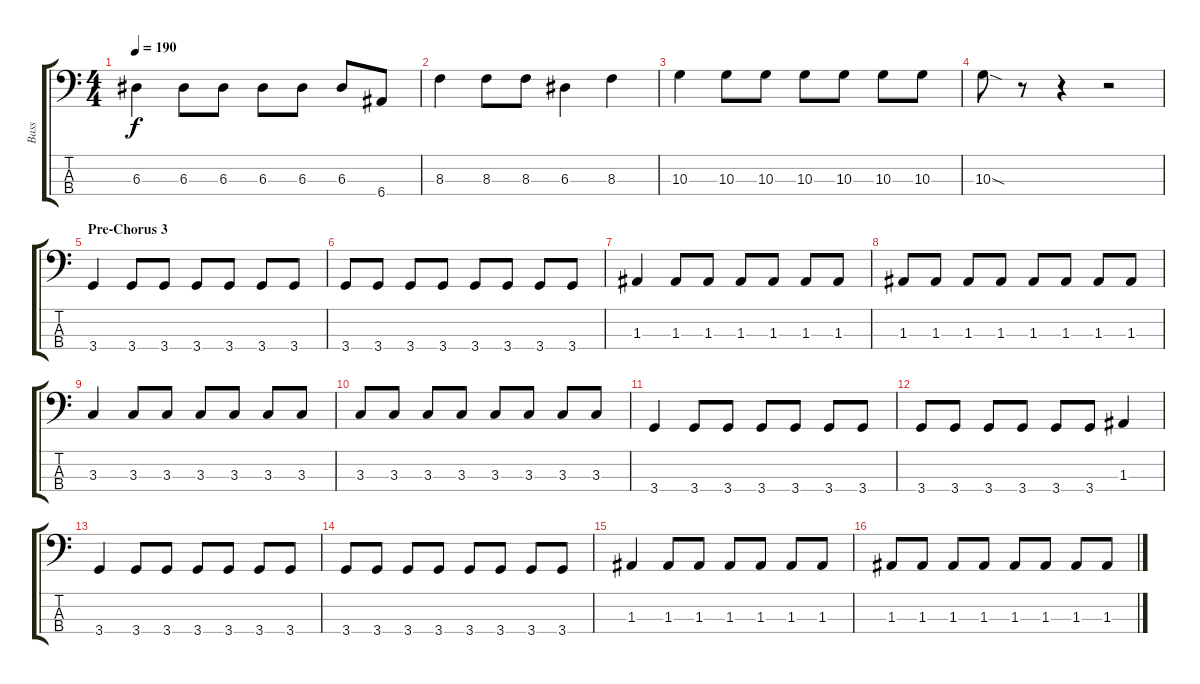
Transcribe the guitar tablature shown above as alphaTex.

\track ("Bass" "Bass") {instrument electricbasspick}
\staff {score tabs}
\tuning (G2 D2 A1 E1) {hide}
\ts (4 4)
\tempo 190
\clef f4
\ks c
6.3.4{dy f} 6.3.8 6.3.8 6.3.8 6.3.8 6.3.8 6.4.8 |
8.3.4 8.3.8 8.3.8 6.3.4 8.3.4 |
10.3.4 10.3.8 10.3.8 10.3.8 10.3.8 10.3.8 10.3.8 |
10.3{sod}.8 r.8 r.4 r.2 |
\section ("" "Pre-Chorus 3")
3.4.4 3.4.8 3.4.8 3.4.8 3.4.8 3.4.8 3.4.8 |
3.4.8 3.4.8 3.4.8 3.4.8 3.4.8 3.4.8 3.4.8 3.4.8 |
1.3.4 1.3.8 1.3.8 1.3.8 1.3.8 1.3.8 1.3.8 |
1.3.8 1.3.8 1.3.8 1.3.8 1.3.8 1.3.8 1.3.8 1.3.8 |
3.3.4 3.3.8 3.3.8 3.3.8 3.3.8 3.3.8 3.3.8 |
3.3.8 3.3.8 3.3.8 3.3.8 3.3.8 3.3.8 3.3.8 3.3.8 |
3.4.4 3.4.8 3.4.8 3.4.8 3.4.8 3.4.8 3.4.8 |
3.4.8 3.4.8 3.4.8 3.4.8 3.4.8 3.4.8 1.3.4 |
3.4.4 3.4.8 3.4.8 3.4.8 3.4.8 3.4.8 3.4.8 |
3.4.8 3.4.8 3.4.8 3.4.8 3.4.8 3.4.8 3.4.8 3.4.8 |
1.3.4 1.3.8 1.3.8 1.3.8 1.3.8 1.3.8 1.3.8 |
1.3.8 1.3.8 1.3.8 1.3.8 1.3.8 1.3.8 1.3.8 1.3.8
